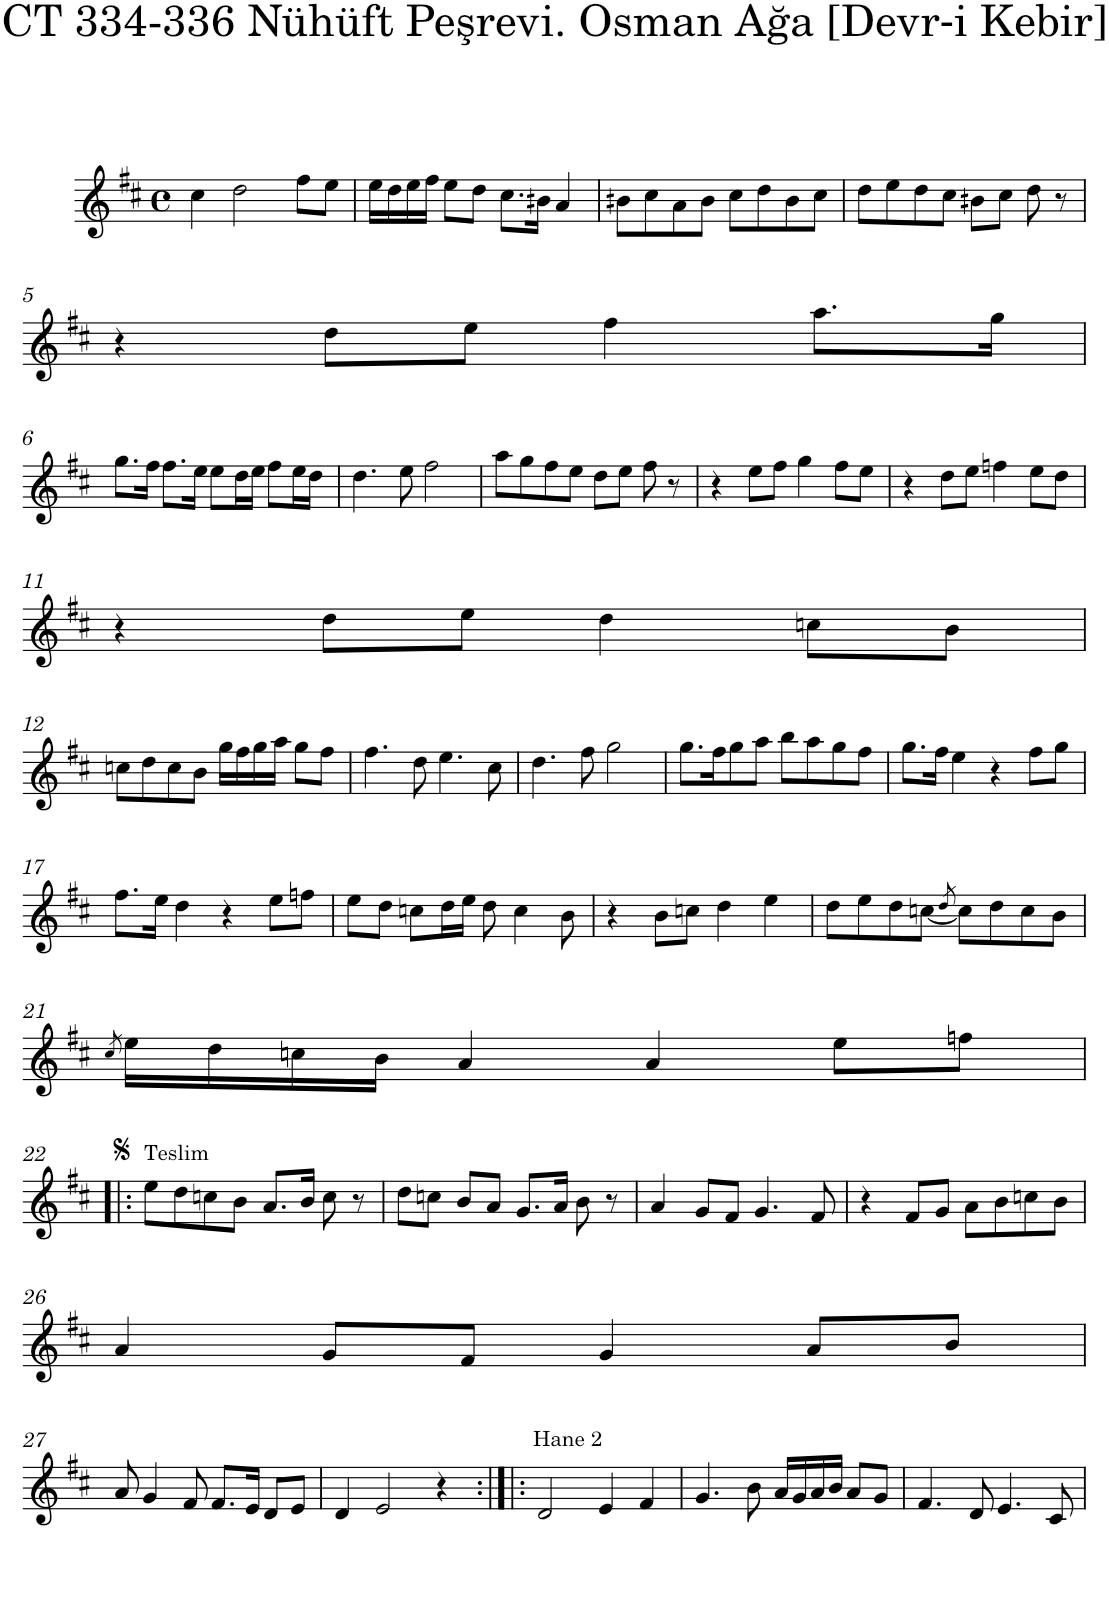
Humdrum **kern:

**kern
*part1
*staff1
*I"Piano
*I'Pno.
*clefG2
*k[f#c#]
*M4/4
*met(c)
=1
4cc#\
2dd\
8ff#\L
8ee\J
=2
16ee\LL
16dd\
16ee\
16ff#\JJ
8ee\L
8dd\J
8.cc#\L
16bn\Jk
4a/
=3
8bn\L
8cc#\
8a\
8b\J
8cc#\L
8dd\
8b\
8cc#\J
=4
8dd\L
8ee\
8dd\
8cc#\J
8bn\L
8cc#\J
8dd\
8r
!!LO:LB:g=z
=5
4r
8dd\L
8ee\J
4ff#\
8.aa\L
16gg\Jk
!!LO:LB:g=z
=6
8.gg\L
16ff#\Jk
8.ff#\L
16ee\Jk
8ee\L
16dd\L
16ee\JJ
8ff#\L
16ee\L
16dd\JJ
=7
4.dd\
8ee\
2ff#\
=8
8aa\L
8gg\
8ff#\
8ee\J
8dd\L
8ee\J
8ff#\
8r
=9
4r
8ee\L
8ff#\J
4gg\
8ff#\L
8ee\J
=10
4r
8dd\L
8ee\J
4ffn\
8ee\L
8dd\J
!!LO:LB:g=z
=11
4r
8dd\L
8ee\J
4dd\
8ccn\L
8b\J
!!LO:LB:g=z
=12
8ccn\L
8dd\
8cc\
8b\J
16gg\LL
16ff#\
16gg\
16aa\JJ
8gg\L
8ff#\J
=13
4.ff#\
8dd\
4.ee\
8cc#\
=14
4.dd\
8ff#\
2gg\
=15
8.gg\L
16ff#\K
8gg\
8aa\J
8bb\L
8aa\
8gg\
8ff#\J
=16
8.gg\L
16ff#\Jk
4ee\
4r
8ff#\L
8gg\J
!!LO:LB:g=z
=17
8.ff#\L
16ee\Jk
4dd\
4r
8ee\L
8ffn\J
=18
8ee\L
8dd\J
8ccn\L
16dd\L
16ee\JJ
8dd\
4cc\
8b\
=19
4r
8b\L
8ccn\J
4dd\
4ee\
=20
8dd\L
8ee\
8dd\
[<8ccn\J
8qdd/
8cc\L]
8dd\
8cc\
8b\J
!!LO:LB:g=z
=21
8qcc#/
16ee\LL
16dd\
16ccn\
16b\JJ
4a/
4a/
8ee\L
8ffn\J
!!LO:LB:g=z
=22!|:
!LO:TX:a:t=Teslim
8ee\L
8dd\
8ccn\
8b\J
8.a/L
16b/Jk
8cc\
8r
=23
8dd\L
8ccn\J
8b/L
8a/J
8.g/L
16a/Jk
8b\
8r
=24
4a/
8g/L
8f#/J
4.g/
8f#/
=25
4r
8f#/L
8g/J
8a\L
8b\
8ccn\
8b\J
!!LO:LB:g=z
=26
4a/
8g/L
8f#/J
4g/
8a/L
8b/J
!!LO:LB:g=z
=27
8a/
4g/
8f#/
8.f#/L
16e/Jk
8d/L
8e/J
=28
4d/
2e/
4r
=29:|!|:
!LO:TX:a:t=Hane 2
2d/
4e/
4f#/
=30
4.g/
8b\
16a/LL
16g/
16a/
16b/JJ
8a/L
8g/J
=31
4.f#/
8d/
4.e/
8c#/
=
*-
